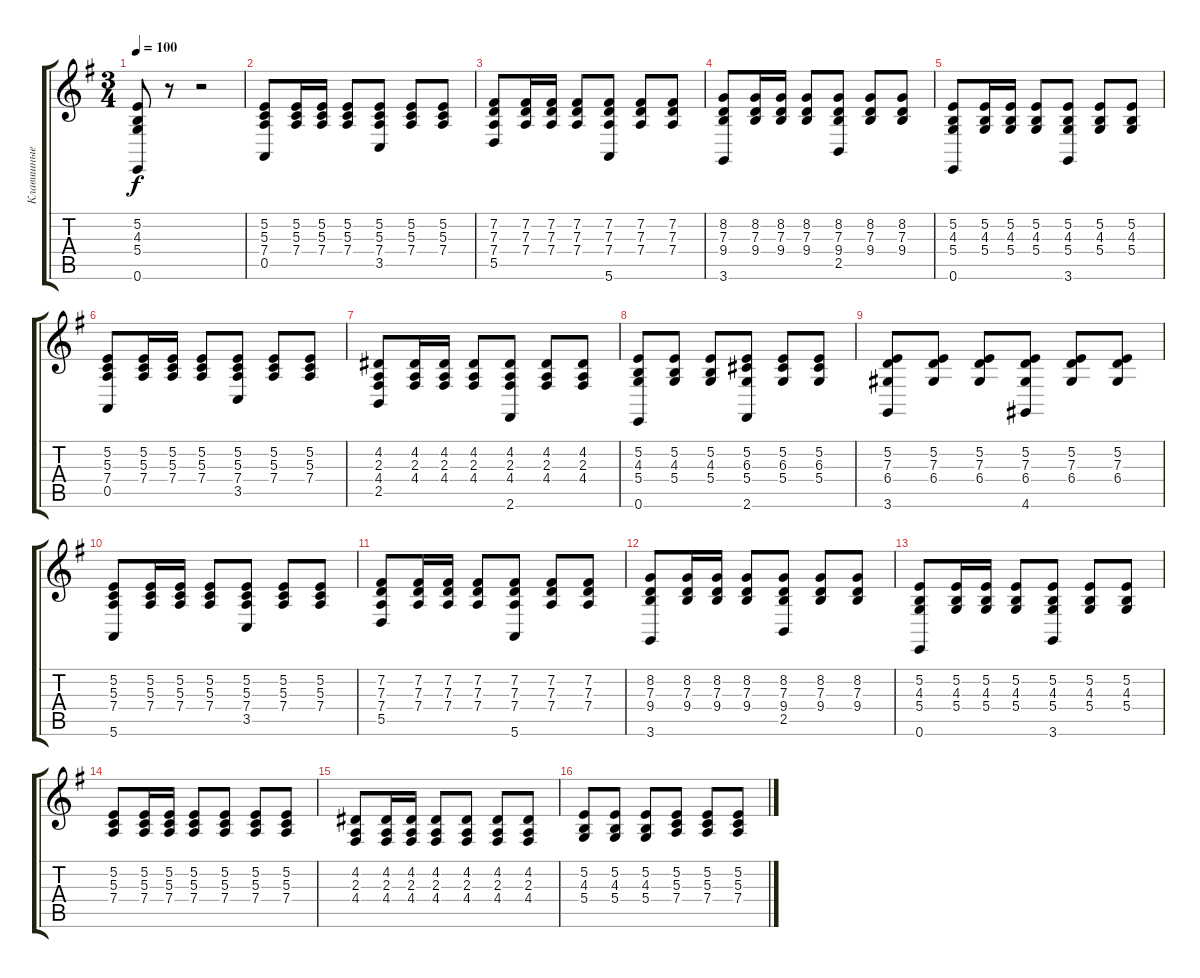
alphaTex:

\track ("Клавишные 1" "Клавишные ") {instrument brightacousticpiano}
\staff {score tabs}
\tuning (E4 B3 G3 D3 A2 E2) {hide}
\ts (3 4)
\tempo 100
\clef g2
\ks eminor
(5.2 4.3 5.4 0.6).8{dy f} r.8 r.2 |
(5.2 5.3 7.4 0.5).8 (5.2 5.3 7.4).16 (5.2 5.3 7.4).16 (5.2 5.3 7.4).8 (5.2 5.3 7.4 3.5).8 (5.2 5.3 7.4).8 (5.2 5.3 7.4).8 |
(7.2 7.3 7.4 5.5).8 (7.2 7.3 7.4).16 (7.2 7.3 7.4).16 (7.2 7.3 7.4).8 (7.2 7.3 7.4 5.6).8 (7.2 7.3 7.4).8 (7.2 7.3 7.4).8 |
(8.2 7.3 9.4 3.6).8 (8.2 7.3 9.4).16 (8.2 7.3 9.4).16 (8.2 7.3 9.4).8 (8.2 7.3 9.4 2.5).8 (8.2 7.3 9.4).8 (8.2 7.3 9.4).8 |
(5.2 4.3 5.4 0.6).8 (5.2 4.3 5.4).16 (5.2 4.3 5.4).16 (5.2 4.3 5.4).8 (5.2 4.3 5.4 3.6).8 (5.2 4.3 5.4).8 (5.2 4.3 5.4).8 |
(5.2 5.3 7.4 0.5).8 (5.2 5.3 7.4).16 (5.2 5.3 7.4).16 (5.2 5.3 7.4).8 (5.2 5.3 7.4 3.5).8 (5.2 5.3 7.4).8 (5.2 5.3 7.4).8 |
(4.2 2.3 4.4 2.5).8 (4.2 2.3 4.4).16 (4.2 2.3 4.4).16 (4.2 2.3 4.4).8 (4.2 2.3 4.4 2.6).8 (4.2 2.3 4.4).8 (4.2 2.3 4.4).8 |
(5.2 4.3 5.4 0.6).8 (5.2 4.3 5.4).8 (5.2 4.3 5.4).8 (5.2 6.3 5.4 2.6).8 (5.2 6.3 5.4).8 (5.2 6.3 5.4).8 |
(5.2 7.3 6.4 3.6).8 (5.2 7.3 6.4).8 (5.2 7.3 6.4).8 (5.2 7.3 6.4 4.6).8 (5.2 7.3 6.4).8 (5.2 7.3 6.4).8 |
(5.2 5.3 7.4 5.6).8 (5.2 5.3 7.4).16 (5.2 5.3 7.4).16 (5.2 5.3 7.4).8 (5.2 5.3 7.4 3.5).8 (5.2 5.3 7.4).8 (5.2 5.3 7.4).8 |
(7.2 7.3 7.4 5.5).8 (7.2 7.3 7.4).16 (7.2 7.3 7.4).16 (7.2 7.3 7.4).8 (7.2 7.3 7.4 5.6).8 (7.2 7.3 7.4).8 (7.2 7.3 7.4).8 |
(8.2 7.3 9.4 3.6).8 (8.2 7.3 9.4).16 (8.2 7.3 9.4).16 (8.2 7.3 9.4).8 (8.2 7.3 9.4 2.5).8 (8.2 7.3 9.4).8 (8.2 7.3 9.4).8 |
(5.2 4.3 5.4 0.6).8 (5.2 4.3 5.4).16 (5.2 4.3 5.4).16 (5.2 4.3 5.4).8 (5.2 4.3 5.4 3.6).8 (5.2 4.3 5.4).8 (5.2 4.3 5.4).8 |
(5.2 5.3 7.4).8 (5.2 5.3 7.4).16 (5.2 5.3 7.4).16 (5.2 5.3 7.4).8 (5.2 5.3 7.4).8 (5.2 5.3 7.4).8 (5.2 5.3 7.4).8 |
(4.2 2.3 4.4).8 (4.2 2.3 4.4).16 (4.2 2.3 4.4).16 (4.2 2.3 4.4).8 (4.2 2.3 4.4).8 (4.2 2.3 4.4).8 (4.2 2.3 4.4).8 |
(5.2 4.3 5.4).8 (5.2 4.3 5.4).8 (5.2 4.3 5.4).8 (5.2 5.3 7.4).8 (5.2 5.3 7.4).8 (5.2 5.3 7.4).8
